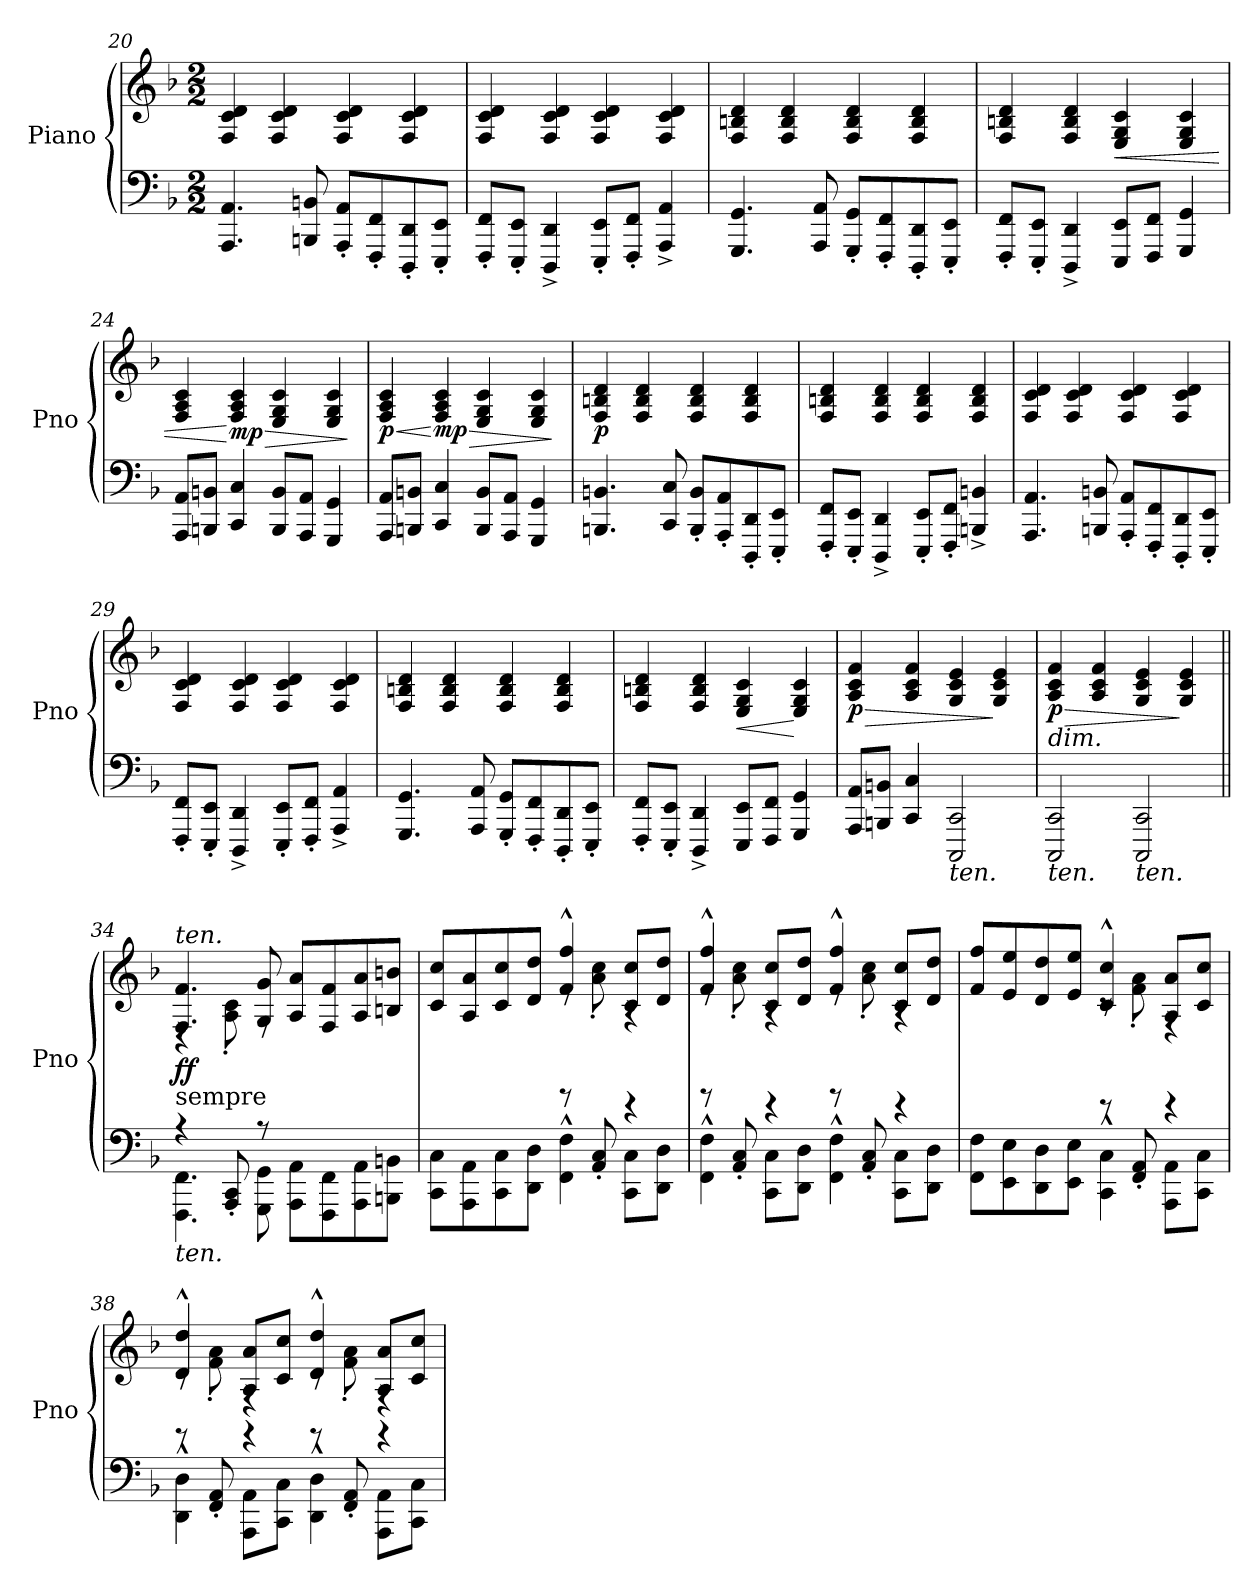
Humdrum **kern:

**kern	**kern	**dynam
*part1	*part1	*part1
*staff2	*staff1	*staff1/2
*I"Piano	*	*
*I'Pno	*	*
*clefF4	*clefG2	*
*k[b-]	*k[b-]	*
*M2/2	*M2/2	*
=20	=20	=20
4.AAA/ 4.AA/	4F/ 4c/ 4d/	.
.	4F/ 4c/ 4d/	.
8BBBn/ 8BBn/	.	.
8AAA/' 8AA/'L	4F/ 4c/ 4d/	.
8FFF/' 8FF/'	.	.
8DDD/' 8DD/'	4F/ 4c/ 4d/	.
8EEE/' 8EE/'J	.	.
!!LO:PB:g=z
=21	=21	=21
8FFF/' 8FF/'L	4F/ 4c/ 4d/	.
8EEE/' 8EE/'J	.	.
4DDD/^ 4DD/^	4F/ 4c/ 4d/	.
8EEE/' 8EE/'L	4F/ 4c/ 4d/	.
8FFF/' 8FF/'J	.	.
4AAA/^ 4AA/^	4F/ 4c/ 4d/	.
=22	=22	=22
4.GGG/ 4.GG/	4F/ 4Bn/ 4d/	.
.	4F/ 4B/ 4d/	.
8AAA/ 8AA/	.	.
8GGG/' 8GG/'L	4F/ 4B/ 4d/	.
8FFF/' 8FF/'	.	.
8DDD/' 8DD/'	4F/ 4B/ 4d/	.
8EEE/' 8EE/'J	.	.
=23	=23	=23
8FFF/' 8FF/'L	4F/ 4Bn/ 4d/	.
8EEE/' 8EE/'J	.	.
4DDD/^ 4DD/^	4F/ 4B/ 4d/	.
!	!	!LO:HP:b
8EEE/ 8EE/L	4E/ 4G/ 4c/	<
8FFF/ 8FF/J	.	.
4GGG/ 4GG/	4E/ 4G/ 4c/	.
=24	=24	=24
8AAA/ 8AA/L	4F/ 4A/ 4c/	.
8BBBn/ 8BBn/J	.	.
!	!	!LO:HP:n=1:b
!	!	!LO:DY:n=1:b
4CC/ 4C/	4F/ 4A/ 4c/	[ > mp
8BBB/ 8BB/L	4E/ 4G/ 4c/	.
8AAA/ 8AA/J	.	.
4GGG/ 4GG/	4E/ 4G/ 4c/	.
.	.	]
=25	=25	=25
!	!	!LO:HP:b
!	!	!LO:DY:n=1:b
8AAA/ 8AA/L	4F/ 4A/ 4c/	< p
8BBBn/ 8BBn/J	.	.
!	!	!LO:HP:n=1:b
!	!	!LO:DY:n=2:b
4CC/ 4C/	4F/ 4A/ 4c/	[ > mp
8BBB/ 8BB/L	4E/ 4G/ 4c/	.
8AAA/ 8AA/J	.	.
4GGG/ 4GG/	4E/ 4G/ 4c/	.
.	.	]
!!LO:LB:g=z
=26	=26	=26
!	!	!LO:DY:b
4.BBBn/ 4.BBn/	4F/ 4Bn/ 4d/	p
.	4F/ 4B/ 4d/	.
8CC/ 8C/	.	.
8BBB/' 8BB/'L	4F/ 4B/ 4d/	.
8AAA/' 8AA/'	.	.
8DDD/' 8DD/'	4F/ 4B/ 4d/	.
8EEE/' 8EE/'J	.	.
=27	=27	=27
8FFF/' 8FF/'L	4F/ 4Bn/ 4d/	.
8EEE/' 8EE/'J	.	.
4DDD/^ 4DD/^	4F/ 4B/ 4d/	.
8EEE/' 8EE/'L	4F/ 4B/ 4d/	.
8FFF/' 8FF/'J	.	.
4BBBn/^ 4BBn/^	4F/ 4B/ 4d/	.
=28	=28	=28
4.AAA/ 4.AA/	4F/ 4c/ 4d/	.
.	4F/ 4c/ 4d/	.
8BBBn/ 8BBn/	.	.
8AAA/' 8AA/'L	4F/ 4c/ 4d/	.
8FFF/' 8FF/'	.	.
8DDD/' 8DD/'	4F/ 4c/ 4d/	.
8EEE/' 8EE/'J	.	.
=29	=29	=29
8FFF/' 8FF/'L	4F/ 4c/ 4d/	.
8EEE/' 8EE/'J	.	.
4DDD/^ 4DD/^	4F/ 4c/ 4d/	.
8EEE/' 8EE/'L	4F/ 4c/ 4d/	.
8FFF/' 8FF/'J	.	.
4AAA/^ 4AA/^	4F/ 4c/ 4d/	.
=30	=30	=30
4.GGG/ 4.GG/	4F/ 4Bn/ 4d/	.
.	4F/ 4B/ 4d/	.
8AAA/ 8AA/	.	.
8GGG/' 8GG/'L	4F/ 4B/ 4d/	.
8FFF/' 8FF/'	.	.
8DDD/' 8DD/'	4F/ 4B/ 4d/	.
8EEE/' 8EE/'J	.	.
!!LO:LB:g=z
=31	=31	=31
8FFF/' 8FF/'L	4F/ 4Bn/ 4d/	.
8EEE/' 8EE/'J	.	.
4DDD/^ 4DD/^	4F/ 4B/ 4d/	.
!	!	!LO:HP:b
8EEE/ 8EE/L	4E/ 4G/ 4c/	<
8FFF/ 8FF/J	.	.
4GGG/ 4GG/	4E/ 4G/ 4c/	[
=32	=32	=32
!	!	!LO:HP:b
!	!	!LO:DY:n=1:b
8AAA/ 8AA/L	4A/ 4c/ 4f/	> p
8BBBn/ 8BBn/J	.	.
4CC/ 4C/	4A/ 4c/ 4f/	.
!LO:TX:b:i:t=ten.	!	!
2CCC/ 2CC/	4G/ 4c/ 4e/	.
.	4G/ 4c/ 4e/	]
=33	=33	=33
!	!LO:TX:b:i:t=dim.	!
!LO:TX:b:i:t=ten.	!	!
!	!	!LO:HP:b
!	!	!LO:DY:n=1:b
2CCC/ 2CC/	4A/ 4c/ 4f/	> p
.	4A/ 4c/ 4f/	.
!LO:TX:b:i:t=ten.	!	!
2CCC/ 2CC/	4G/ 4c/ 4e/	.
.	4G/ 4c/ 4e/	]
=34||	=34||	=34||
*^	*^	*
!	!	!LO:TX:a:i:t=ten.	!	!
!	!	!LO:TX:b:t=sempre	!	!
!LO:TX:b:i:t=ten.	!	!	!	!
!	!	!	!	!LO:DY:b
4.FFF\ 4.FF\	4rA	4.F/ 4.f/	4rD	ff
.	8AAA/' 8CC/'	.	8A\' 8c\'	.
8GGG\ 8GG\	8rA	8G/ 8g/	8rF	.
8AAA\ 8AA\L	2ryy	8A/ 8a/L	2ryy	.
8FFF\ 8FF\	.	8F/ 8f/	.	.
8AAA\ 8AA\	.	8A/ 8a/	.	.
8BBBn\ 8BBn\J	.	8Bn/ 8bn/J	.	.
=35	=35	=35	=35	=35
8CC\ 8C\L	2ryy	8c/ 8cc/L	2ryy	.
8AAA\ 8AA\	.	8A/ 8a/	.	.
8CC\ 8C\	.	8c/ 8cc/	.	.
8DD\ 8D\J	.	8d/ 8dd/J	.	.
4FF\^^ 4F\^^	8rg	4f/^^ 4ff/^^	8re	.
.	8AA/' 8C/'	.	8a\' 8cc\'	.
8CC\ 8C\L	4re	8c/ 8cc/L	4rA	.
8DD\ 8D\J	.	8d/ 8dd/J	.	.
!!LO:LB:g=z	!!
=36	=36	=36	=36	=36
4FF\^^ 4F\^^	8rg	4f/^^ 4ff/^^	8re	.
.	8AA/' 8C/'	.	8a\' 8cc\'	.
8CC\ 8C\L	4re	8c/ 8cc/L	4rA	.
8DD\ 8D\J	.	8d/ 8dd/J	.	.
4FF\^^ 4F\^^	8rg	4f/^^ 4ff/^^	8re	.
.	8AA/' 8C/'	.	8a\' 8cc\'	.
8CC\ 8C\L	4re	8c/ 8cc/L	4rA	.
8DD\ 8D\J	.	8d/ 8dd/J	.	.
=37	=37	=37	=37	=37
8FF\ 8F\L	2ryy	8f/ 8ff/L	2ryy	.
8EE\ 8E\	.	8e/ 8ee/	.	.
8DD\ 8D\	.	8d/ 8dd/	.	.
8EE\ 8E\J	.	8e/ 8ee/J	.	.
4CC\^^ 4C\^^	8re	4c/^^ 4cc/^^	8rc	.
.	8FF/' 8AA/'	.	8f\' 8a\'	.
8AAA\ 8AA\L	4re	8A/ 8a/L	4rF	.
8CC\ 8C\J	.	8c/ 8cc/J	.	.
=38	=38	=38	=38	=38
4DD\^^ 4D\^^	8re	4d/^^ 4dd/^^	8rc	.
.	8FF/' 8AA/'	.	8f\' 8a\'	.
8AAA\ 8AA\L	4re	8A/ 8a/L	4rF	.
8CC\ 8C\J	.	8c/ 8cc/J	.	.
4DD\^^ 4D\^^	8re	4d/^^ 4dd/^^	8rc	.
.	8FF/' 8AA/'	.	8f\' 8a\'	.
8AAA\ 8AA\L	4re	8A/ 8a/L	4rF	.
8CC\ 8C\J	.	8c/ 8cc/J	.	.
*v	*v	*	*	*
*	*v	*v	*
=	=	=
*-	*-	*-
